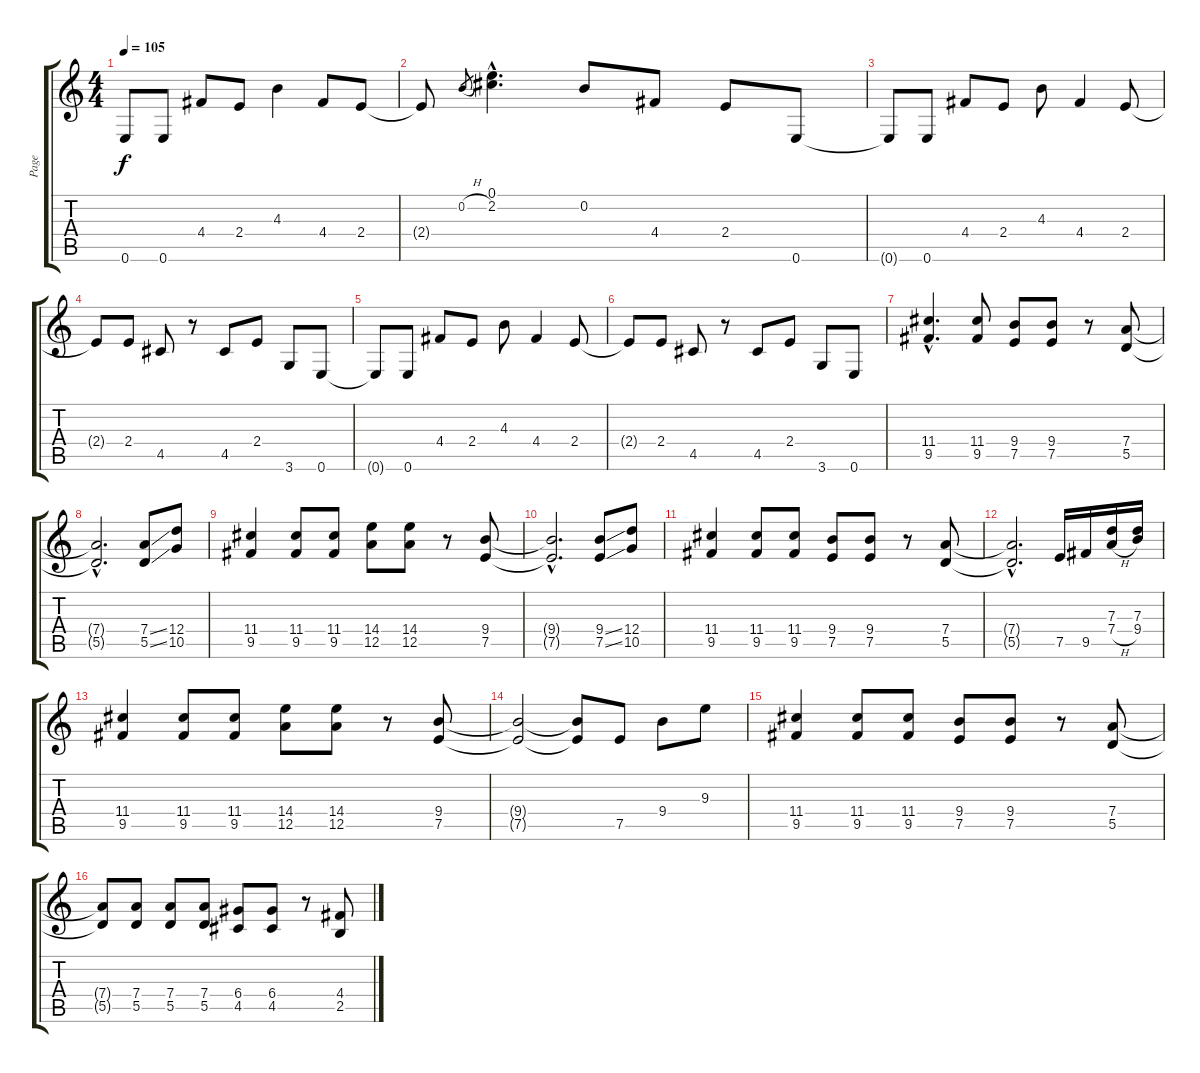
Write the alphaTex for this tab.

\track ("Page" "Page") {instrument distortionguitar}
\staff {score tabs}
\tuning (E4 B3 G3 D3 A2 E2) {hide}
\ts (4 4)
\tempo 105
\clef g2
\ks c
0.6{t}.8{dy f} 0.6.8 4.4.8 2.4.8 4.3.4 4.4.8 2.4.8 |
2.4{t}.8 0.2{h}.8{gr} (0.1{hac} 2.2{hac}).4{d} 0.2.8 4.4.8 2.4.8 0.6.8 |
0.6{t}.8 0.6.8 4.4.8 2.4.8 4.3.8 4.4.4 2.4.8 |
2.4{t}.8 2.4.8 4.5.8 r.8 4.5.8 2.4.8 3.6.8 0.6.8 |
0.6{t}.8 0.6.8 4.4.8 2.4.8 4.3.8 4.4.4 2.4.8 |
2.4{t}.8 2.4.8 4.5.8 r.8 4.5.8 2.4.8 3.6.8 0.6.8 |
(11.4{hac} 9.5{hac}).4{d} (11.4 9.5).8 (9.4 7.5).8 (9.4 7.5).8 r.8 (7.4 5.5).8 |
(7.4{hac t} 5.5{hac t}).2{d} (7.4{ss} 5.5{ss}).8 (12.4 10.5).8 |
(11.4 9.5).4 (11.4 9.5).8 (11.4 9.5).8 (14.4 12.5).8 (14.4 12.5).8 r.8 (9.4 7.5).8 |
(9.4{hac t} 7.5{hac t}).2{d} (9.4{ss} 7.5{ss}).8 (12.4 10.5).8 |
(11.4 9.5).4 (11.4 9.5).8 (11.4 9.5).8 (9.4 7.5).8 (9.4 7.5).8 r.8 (7.4 5.5).8 |
(7.4{hac t} 5.5{hac t}).2{d} 7.5.16 9.5.16 (7.3 7.4{h}).16 (7.3 9.4).16 |
(11.4 9.5).4 (11.4 9.5).8 (11.4 9.5).8 (14.4 12.5).8 (14.4 12.5).8 r.8 (9.4 7.5).8 |
(9.4{t} 7.5{t}).2 (9.4{t} 7.5{t}).8 7.5.8 9.4.8 9.3.8 |
(11.4 9.5).4 (11.4 9.5).8 (11.4 9.5).8 (9.4 7.5).8 (9.4 7.5).8 r.8 (7.4 5.5).8 |
(7.4{t} 5.5{t}).8 (7.4 5.5).8 (7.4 5.5).8 (7.4 5.5).8 (6.4 4.5).8 (6.4 4.5).8 r.8 (4.4 2.5).8
